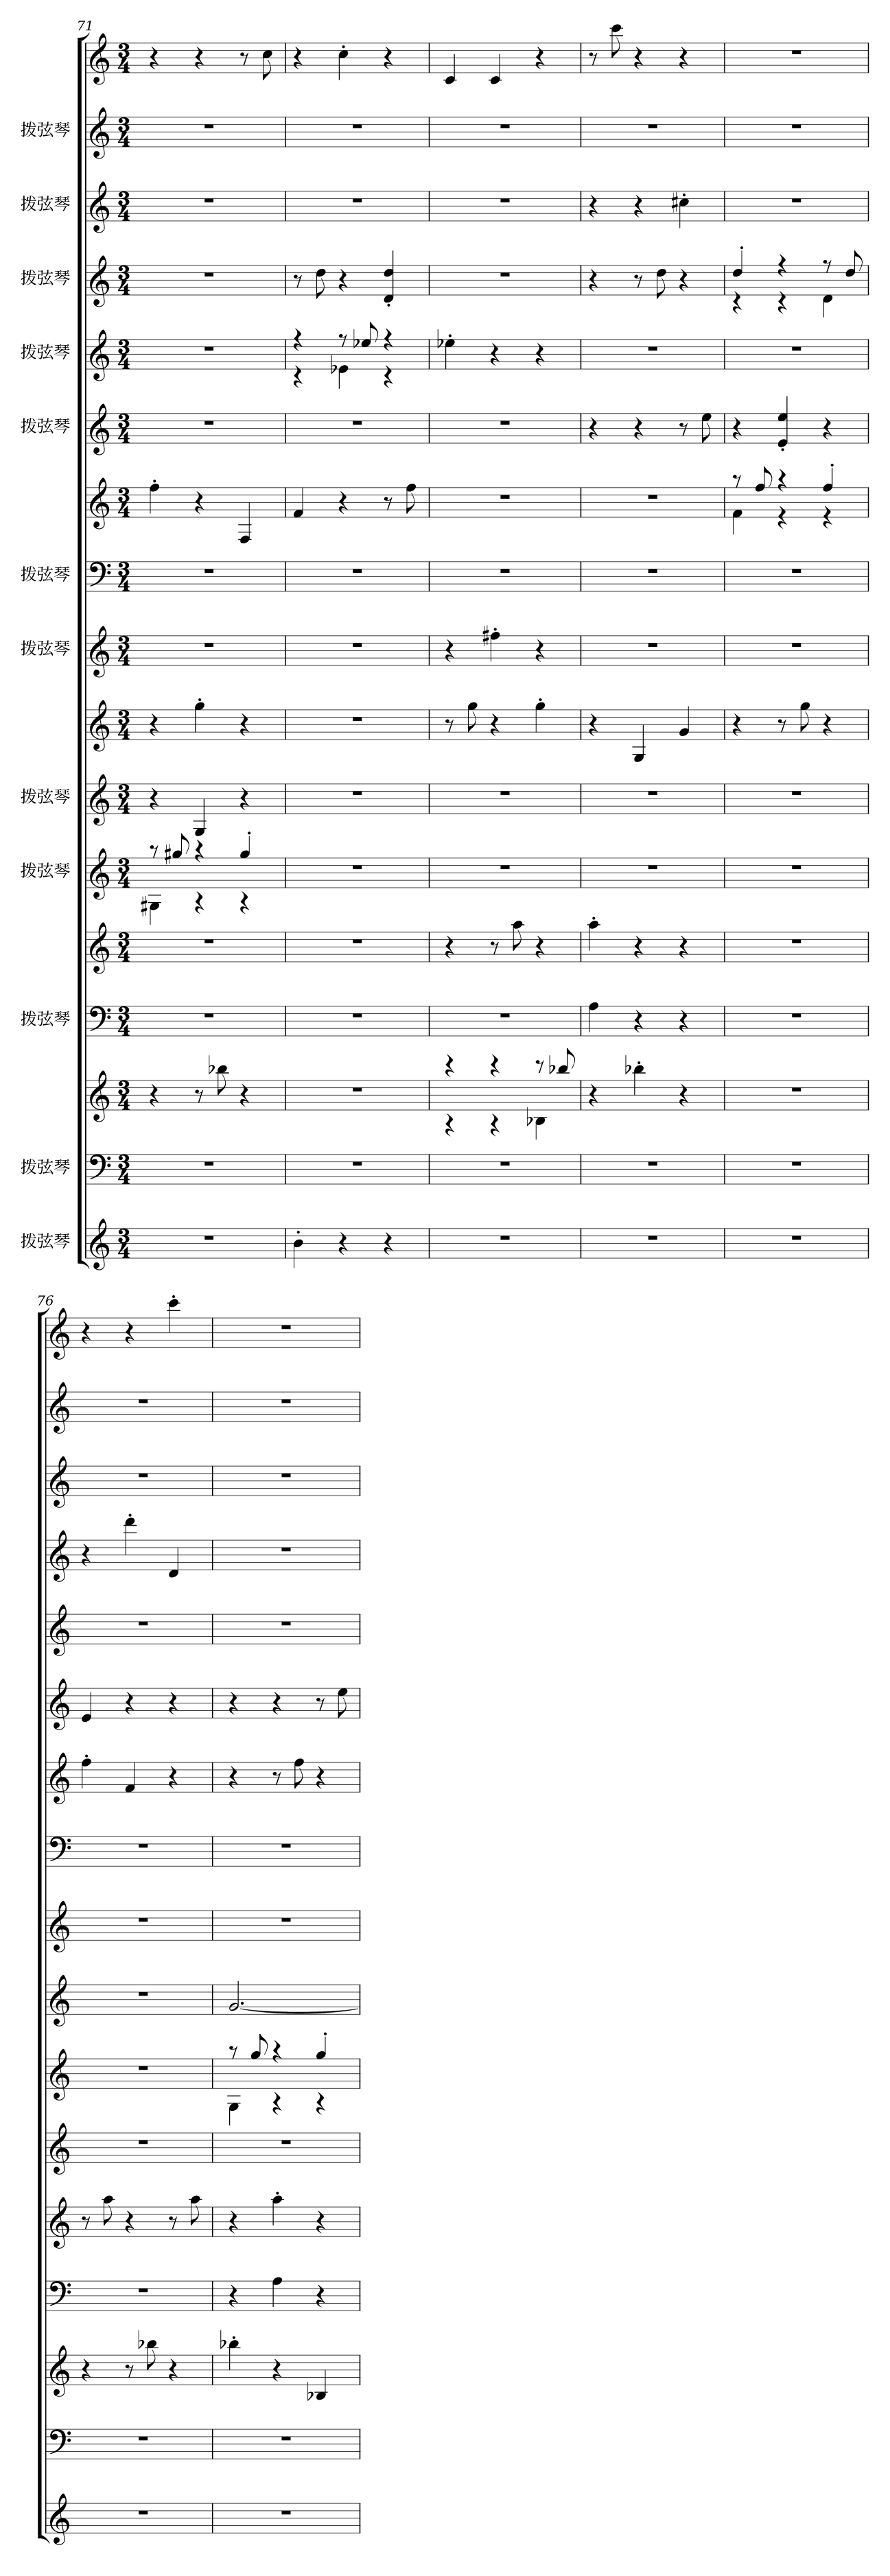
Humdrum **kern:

**kern	**kern	**kern	**kern	**kern	**kern	**kern	**kern	**kern	**kern	**kern	**kern	**kern	**kern	**kern	**kern	**kern
*part12	*part11	*part11	*part10	*part10	*part9	*part8	*part8	*part7	*part6	*part6	*part5	*part4	*part3	*part2	*part1	*part1
*staff17	*staff16	*staff15	*staff14	*staff13	*staff12	*staff11	*staff10	*staff9	*staff8	*staff7	*staff6	*staff5	*staff4	*staff3	*staff2	*staff1
*I"拨弦琴	*I"拨弦琴	*	*I"拨弦琴	*	*I"拨弦琴	*I"拨弦琴	*	*I"拨弦琴	*I"拨弦琴	*	*I"拨弦琴	*I"拨弦琴	*I"拨弦琴	*I"拨弦琴	*I"拨弦琴	*
*clefG2	*clefF4	*clefG2	*clefF4	*clefG2	*clefG2	*clefG2	*clefG2	*clefG2	*clefF4	*clefG2	*clefG2	*clefG2	*clefG2	*clefG2	*clefG2	*clefG2
*k[]	*k[]	*k[]	*k[]	*k[]	*k[]	*k[]	*k[]	*k[]	*k[]	*k[]	*k[]	*k[]	*k[]	*k[]	*k[]	*k[]
*M3/4	*M3/4	*M3/4	*M3/4	*M3/4	*M3/4	*M3/4	*M3/4	*M3/4	*M3/4	*M3/4	*M3/4	*M3/4	*M3/4	*M3/4	*M3/4	*M3/4
=71	=71	=71	=71	=71	=71	=71	=71	=71	=71	=71	=71	=71	=71	=71	=71	=71
*	*	*	*	*	*^	*	*	*	*	*	*	*	*	*	*	*
2.r	2.r	4r	2.r	2.r	8r	4G#X\	4r	4r	2.r	2.r	4ff'\	2.r	2.r	2.r	2.r	2.r	4r
.	.	.	.	.	8gg#X/	.	.	.	.	.	.	.	.	.	.	.	.
.	.	8r	.	.	4r	4r	4G/	4gg'\	.	.	4r	.	.	.	.	.	4r
.	.	8bb-X\	.	.	.	.	.	.	.	.	.	.	.	.	.	.	.
.	.	4r	.	.	4gg#'/	4r	4r	4r	.	.	4F/	.	.	.	.	.	8r
.	.	.	.	.	.	.	.	.	.	.	.	.	.	.	.	.	8cc\
*	*	*	*	*	*v	*v	*	*	*	*	*	*	*	*	*	*	*
=72	=72	=72	=72	=72	=72	=72	=72	=72	=72	=72	=72	=72	=72	=72	=72	=72
*	*	*	*	*	*	*	*	*	*	*	*	*^	*	*	*	*
4b'\	2.r	2.r	2.r	2.r	2.r	2.r	2.r	2.r	2.r	4f/	2.r	4r	4r	8r	2.r	2.r	4r
.	.	.	.	.	.	.	.	.	.	.	.	.	.	8dd\	.	.	.
4r	.	.	.	.	.	.	.	.	.	4r	.	8r	4e-X\	4r	.	.	4cc'\
.	.	.	.	.	.	.	.	.	.	.	.	8ee-X/	.	.	.	.	.
4r	.	.	.	.	.	.	.	.	.	8r	.	4r	4r	4d/' 4dd/'	.	.	4r
.	.	.	.	.	.	.	.	.	.	8ff\	.	.	.	.	.	.	.
*	*	*	*	*	*	*	*	*	*	*	*	*v	*v	*	*	*	*
!!LO:PB:g=z
=73	=73	=73	=73	=73	=73	=73	=73	=73	=73	=73	=73	=73	=73	=73	=73	=73
*	*	*^	*	*	*	*	*	*	*	*	*	*	*	*	*	*
2.r	2.r	4r	4r	2.r	4r	2.r	2.r	8r	4r	2.r	2.r	2.r	4ee-X'\	2.r	2.r	2.r	4c/
.	.	.	.	.	.	.	.	8gg\	.	.	.	.	.	.	.	.	.
.	.	4r	4r	.	8r	.	.	4r	4ff#X'\	.	.	.	4r	.	.	.	4c/
.	.	.	.	.	8aa\	.	.	.	.	.	.	.	.	.	.	.	.
.	.	8r	4B-X\	.	4r	.	.	4gg'\	4r	.	.	.	4r	.	.	.	4r
.	.	8bb-X/	.	.	.	.	.	.	.	.	.	.	.	.	.	.	.
*	*	*v	*v	*	*	*	*	*	*	*	*	*	*	*	*	*	*
=74	=74	=74	=74	=74	=74	=74	=74	=74	=74	=74	=74	=74	=74	=74	=74	=74
2.r	2.r	4r	4A\	4aa'\	2.r	2.r	4r	2.r	2.r	2.r	4r	2.r	4r	4r	2.r	8r
.	.	.	.	.	.	.	.	.	.	.	.	.	.	.	.	8ccc\
.	.	4bb-X'\	4r	4r	.	.	4G/	.	.	.	4r	.	8r	4r	.	4r
.	.	.	.	.	.	.	.	.	.	.	.	.	8dd\	.	.	.
.	.	4r	4r	4r	.	.	4g/	.	.	.	8r	.	4r	4cc#X'\	.	4r
.	.	.	.	.	.	.	.	.	.	.	8ee\	.	.	.	.	.
=75	=75	=75	=75	=75	=75	=75	=75	=75	=75	=75	=75	=75	=75	=75	=75	=75
*	*	*	*	*	*	*	*	*	*	*^	*	*	*^	*	*	*
2.r	2.r	2.r	2.r	2.r	2.r	2.r	4r	2.r	2.r	8r	4f\	4r	2.r	4dd'/	4r	2.r	2.r	2.r
.	.	.	.	.	.	.	.	.	.	8ff/	.	.	.	.	.	.	.	.
.	.	.	.	.	.	.	8r	.	.	4r	4r	4e/' 4ee/'	.	4r	4r	.	.	.
.	.	.	.	.	.	.	8gg\	.	.	.	.	.	.	.	.	.	.	.
.	.	.	.	.	.	.	4r	.	.	4ff'/	4r	4r	.	8r	4d\	.	.	.
.	.	.	.	.	.	.	.	.	.	.	.	.	.	8dd/	.	.	.	.
*	*	*	*	*	*	*	*	*	*	*v	*v	*	*	*v	*v	*	*	*
=76	=76	=76	=76	=76	=76	=76	=76	=76	=76	=76	=76	=76	=76	=76	=76	=76
2.r	2.r	4r	2.r	8r	2.r	2.r	2.r	2.r	2.r	4ff'\	4e/	2.r	4r	2.r	2.r	4r
.	.	.	.	8aa\	.	.	.	.	.	.	.	.	.	.	.	.
.	.	8r	.	4r	.	.	.	.	.	4f/	4r	.	4ddd'\	.	.	4r
.	.	8bb-X\	.	.	.	.	.	.	.	.	.	.	.	.	.	.
.	.	4r	.	8r	.	.	.	.	.	4r	4r	.	4d/	.	.	4ccc'\
.	.	.	.	8aa\	.	.	.	.	.	.	.	.	.	.	.	.
=77	=77	=77	=77	=77	=77	=77	=77	=77	=77	=77	=77	=77	=77	=77	=77	=77
*	*	*	*	*	*	*^	*	*	*	*	*	*	*	*	*	*
2.r	2.r	4bb-X'\	4r	4r	2.r	8r	4G\	[2.g/	2.r	2.r	4r	4r	2.r	2.r	2.r	2.r	2.r
.	.	.	.	.	.	8gg/	.	.	.	.	.	.	.	.	.	.	.
.	.	4r	4A\	4aa'\	.	4r	4r	.	.	.	8r	4r	.	.	.	.	.
.	.	.	.	.	.	.	.	.	.	.	8ff\	.	.	.	.	.	.
.	.	4B-X/	4r	4r	.	4gg'/	4r	.	.	.	4r	8r	.	.	.	.	.
.	.	.	.	.	.	.	.	.	.	.	.	8ee\	.	.	.	.	.
*	*	*	*	*	*	*v	*v	*	*	*	*	*	*	*	*	*	*
=	=	=	=	=	=	=	=	=	=	=	=	=	=	=	=	=
*-	*-	*-	*-	*-	*-	*-	*-	*-	*-	*-	*-	*-	*-	*-	*-	*-
